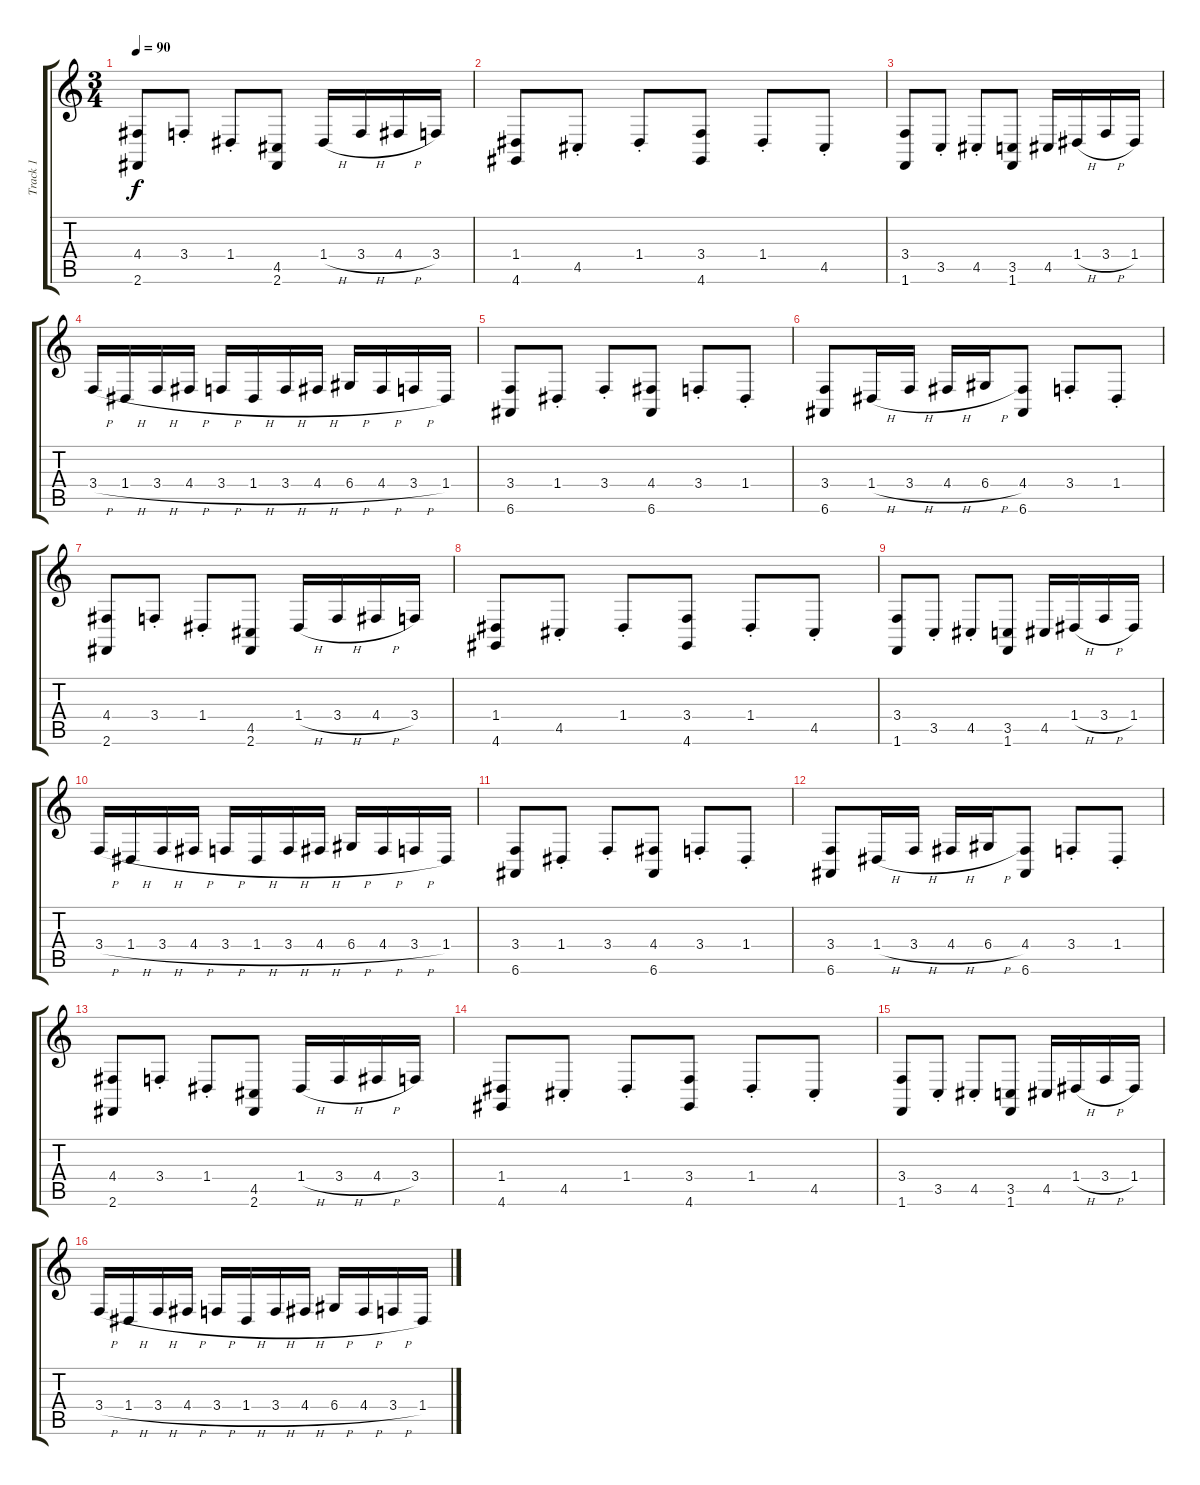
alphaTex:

\track ("Track 1" "Track 1") {instrument oboe}
\staff {score tabs}
\tuning (E4 B3 G3 D3 A2 E2) {hide}
\ts (3 4)
\tempo 90
\clef g2
\ks c
(4.4 2.6).8{dy f} 3.4{st}.8 1.4{st}.8 (4.5 2.6).8 1.4{h}.16 3.4{h}.16 4.4{h}.16 3.4.16 |
(1.4 4.6).8 4.5{st}.8 1.4{st}.8 (3.4 4.6).8 1.4{st}.8 4.5{st}.8 |
(3.4 1.6).8 3.5{st}.8 4.5{st}.8 (3.5 1.6).8 4.5.16 1.4{h}.16 3.4{h}.16 1.4.16 |
3.4{h}.16 1.4{h}.16 3.4{h}.16 4.4{h}.16 3.4{h}.16 1.4{h}.16 3.4{h}.16 4.4{h}.16 6.4{h}.16 4.4{h}.16 3.4{h}.16 1.4.16 |
(3.4 6.6).8 1.4{st}.8 3.4{st}.8 (4.4 6.6).8 3.4{st}.8 1.4{st}.8 |
(3.4 6.6).8 1.4{h}.16 3.4{h}.16 4.4{h}.16 6.4{h}.16 (4.4 6.6).8 3.4{st}.8 1.4{st}.8 |
(4.4 2.6).8 3.4{st}.8 1.4{st}.8 (4.5 2.6).8 1.4{h}.16 3.4{h}.16 4.4{h}.16 3.4.16 |
(1.4 4.6).8 4.5{st}.8 1.4{st}.8 (3.4 4.6).8 1.4{st}.8 4.5{st}.8 |
(3.4 1.6).8 3.5{st}.8 4.5{st}.8 (3.5 1.6).8 4.5.16 1.4{h}.16 3.4{h}.16 1.4.16 |
3.4{h}.16 1.4{h}.16 3.4{h}.16 4.4{h}.16 3.4{h}.16 1.4{h}.16 3.4{h}.16 4.4{h}.16 6.4{h}.16 4.4{h}.16 3.4{h}.16 1.4.16 |
(3.4 6.6).8 1.4{st}.8 3.4{st}.8 (4.4 6.6).8 3.4{st}.8 1.4{st}.8 |
(3.4 6.6).8 1.4{h}.16 3.4{h}.16 4.4{h}.16 6.4{h}.16 (4.4 6.6).8 3.4{st}.8 1.4{st}.8 |
(4.4 2.6).8 3.4{st}.8 1.4{st}.8 (4.5 2.6).8 1.4{h}.16 3.4{h}.16 4.4{h}.16 3.4.16 |
(1.4 4.6).8 4.5{st}.8 1.4{st}.8 (3.4 4.6).8 1.4{st}.8 4.5{st}.8 |
(3.4 1.6).8 3.5{st}.8 4.5{st}.8 (3.5 1.6).8 4.5.16 1.4{h}.16 3.4{h}.16 1.4.16 |
3.4{h}.16 1.4{h}.16 3.4{h}.16 4.4{h}.16 3.4{h}.16 1.4{h}.16 3.4{h}.16 4.4{h}.16 6.4{h}.16 4.4{h}.16 3.4{h}.16 1.4.16
